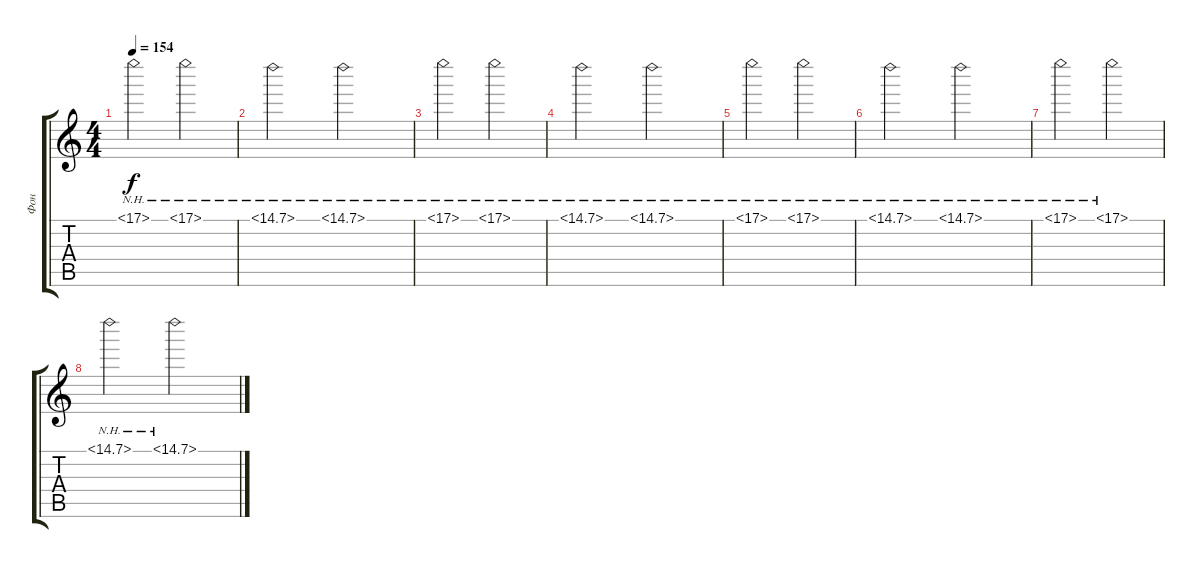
\track ("Фон" "Фон") {instrument fx3crystal}
\staff {score tabs}
\tuning (E4 B3 G3 D3 A2 E2) {hide}
\ts (4 4)
\tempo 154
\clef g2
\ks c
17.1{nh}.2{dy f} 17.1{nh}.2 |
15.1{nh}.2 15.1{nh}.2 |
17.1{nh}.2 17.1{nh}.2 |
15.1{nh}.2 15.1{nh}.2 |
17.1{nh}.2 17.1{nh}.2 |
15.1{nh}.2 15.1{nh}.2 |
17.1{nh}.2 17.1{nh}.2 |
15.1{nh}.2 15.1{nh}.2
